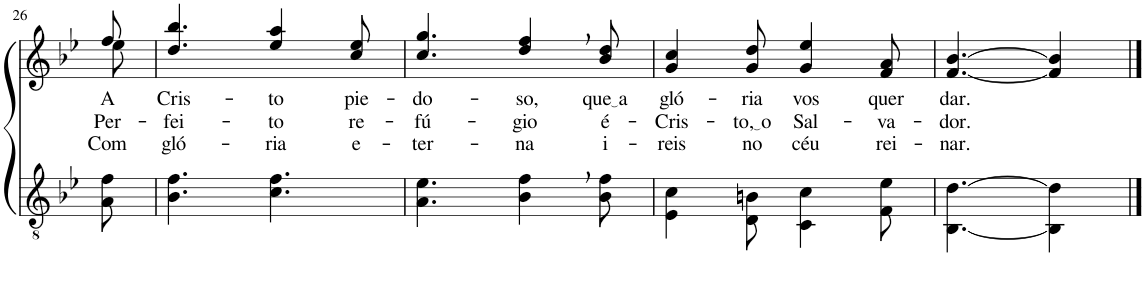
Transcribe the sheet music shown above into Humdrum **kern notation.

**kern	**kern	**text	**text	**text
*part2	*part1	*part1	*part1	*part1
*staff2	*staff1	*staff1	*staff1	*staff1
*I"Parte III e IV	*I"Parte I e II	*	*	*
!!LO:PB:g=z
*clefGv2	*clefG2	*	*	*
*Trd3c5	*Trd3c5	*	*	*
*k[b-e-]	*k[b-e-]	*	*	*
*M6/8	*M6/8	*	*	*
=26	=26	=26	=26	=26
*	*^	*	*	*
!	!	!	!LO:LY:b	!LO:LY:b	!LO:LY:b
8A\ 8f\	8ff/	8ee-\	A	Per-	Com
=27	=27	=27	=27	=27	=27
!	!	!	!LO:LY:b	!LO:LY:b	!LO:LY:b
*	*v	*v	*	*	*
4.B-\ 4.f\	4.dd/ 4.bb-/	Cris-	-fei-	gló-
!	!	!LO:LY:b	!LO:LY:b	!LO:LY:b
4.c\ 4.f\	4ee-/ 4aa/	-to	-to	-ria
!	!	!LO:LY:b	!LO:LY:b	!LO:LY:b
.	8cc/ 8ee-/	pie-	re-	e-
=28	=28	=28	=28	=28
!	!	!LO:LY:b	!LO:LY:b	!LO:LY:b
4.A\ 4.e-\	4.cc/ 4.gg/	-do-	-fú-	-ter-
!	!	!LO:LY:b	!LO:LY:b	!LO:LY:b
4B-\, 4f\,	4dd/, 4ff/,	-so,	-gio	-na
!	!	!LO:LY:b	!LO:LY:b	!LO:LY:b
8B-\ 8f\	8b-/ 8dd/	que a	é-	i-
=29	=29	=29	=29	=29
!	!	!LO:LY:b	!LO:LY:b	!LO:LY:b
4E-\ 4c\	4g/ 4cc/	gló-	-Cris-	-reis
!	!	!LO:LY:b	!LO:LY:b	!LO:LY:b
8D\ 8Bn\	8g/ 8dd/	-ria	to, o	no
!	!	!LO:LY:b	!LO:LY:b	!LO:LY:b
4C\ 4c\	4g/ 4ee-/	vos	Sal-	céu
!	!	!LO:LY:b	!LO:LY:b	!LO:LY:b
8F\ 8e-\	8f/ 8a/	quer	-va-	rei-
=30	=30	=30	=30	=30
!	!	!LO:LY:b	!LO:LY:b	!LO:LY:b
[4.BB-\ [4.d\	[4.f/ [4.b-/	dar.	-dor.	-nar.
4BB-\] 4d\]	4f/] 4b-/]	.	.	.
==	==	==	==	==
*-	*-	*-	*-	*-
